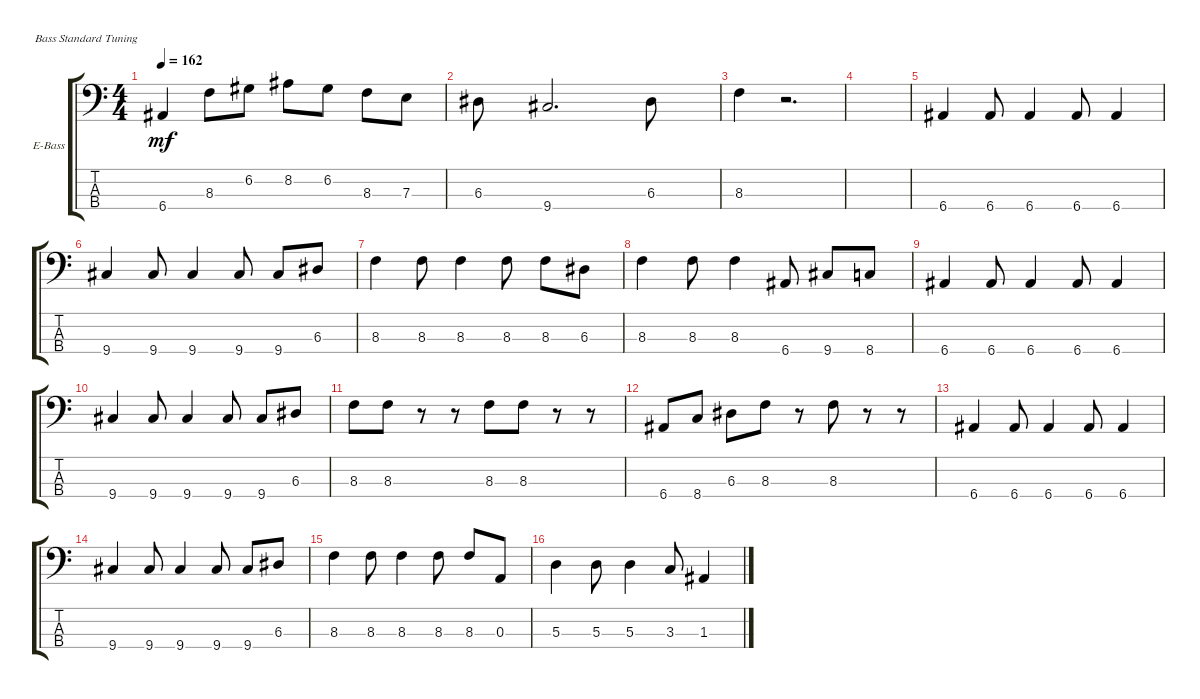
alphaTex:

\defaultSystemsLayout 4
\bracketExtendMode groupsimilarinstruments
\firstSystemTrackNameOrientation horizontal
\otherSystemsTrackNameOrientation horizontal
\track ("Electric Bass" "E-Bass") {instrument electricbassfinger}
\staff {score tabs}
\tuning (G2 D2 A1 E1)
\ts (4 4)
\tempo 162
\clef f4
\ks c
6.4.4{dy mf} 8.3.8 6.2.8 8.2.8 6.2.8 8.3.8 7.3.8 |
6.3.8 9.4.2{d} 6.3.8 |
8.3.4 r.2{d} |
|
6.4.4 6.4.8 6.4.4 6.4.8 6.4.4 |
9.4.4 9.4.8 9.4.4 9.4.8 9.4.8 6.3.8 |
8.3.4 8.3.8 8.3.4 8.3.8 8.3.8 6.3.8 |
8.3.4 8.3.8 8.3.4 6.4.8 9.4.8 8.4.8 |
6.4.4 6.4.8 6.4.4 6.4.8 6.4.4 |
9.4.4 9.4.8 9.4.4 9.4.8 9.4.8 6.3.8 |
8.3.8 8.3.8 r.8 r.8 8.3.8 8.3.8 r.8 r.8 |
6.4.8 8.4.8 6.3.8 8.3.8 r.8 8.3.8 r.8 r.8 |
6.4.4 6.4.8 6.4.4 6.4.8 6.4.4 |
9.4.4 9.4.8 9.4.4 9.4.8 9.4.8 6.3.8 |
8.3.4 8.3.8 8.3.4 8.3.8 8.3.8 0.3.8 |
5.3.4 5.3.8 5.3.4 3.3.8 1.3.4
